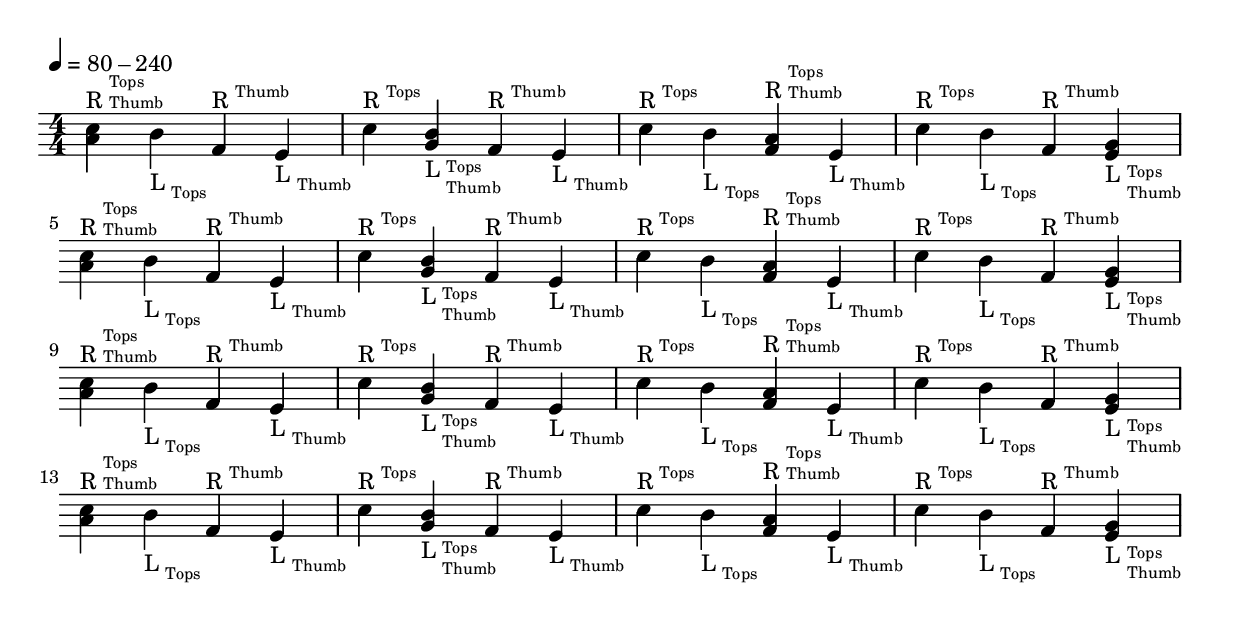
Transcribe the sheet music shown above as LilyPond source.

\version "2.24.1"
\include "../global.ly"

\layout {
  indent = -3.5
}

\relative {
  \defaultScoreSettings
  \tempo 4 = 80 - 240
  \time 4/4

  \repeat unfold 4 {
    <c'' a>4^\RBothTop     b_\LTopsBtm     f^\RThumbTop     e_\LThumbBtm
         c'4^\RTopsTop <b g>_\LBothBtm     f^\RThumbTop     e_\LThumbBtm
         c'4^\RTopsTop     b_\LTopsBtm <f a>^\RBothTop      e_\LThumbBtm
         c'4^\RTopsTop     b_\LTopsBtm     f^\RThumbTop <e g>_\LBothBtm 
    \break
  }
}